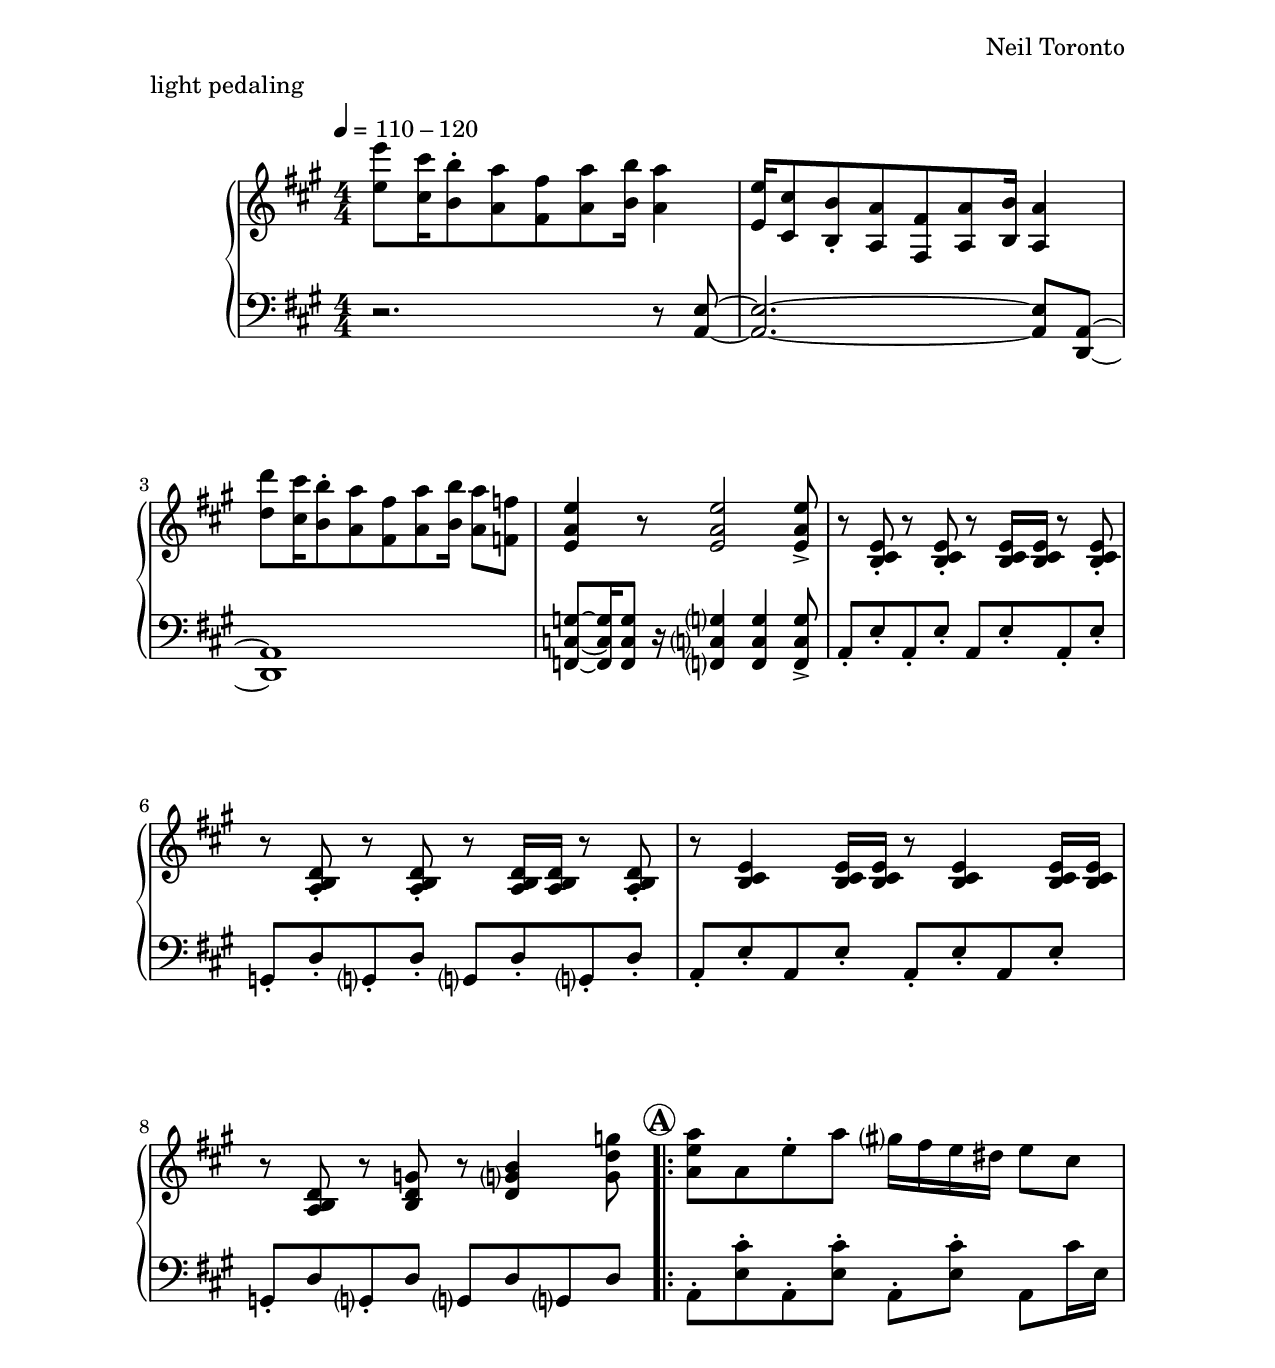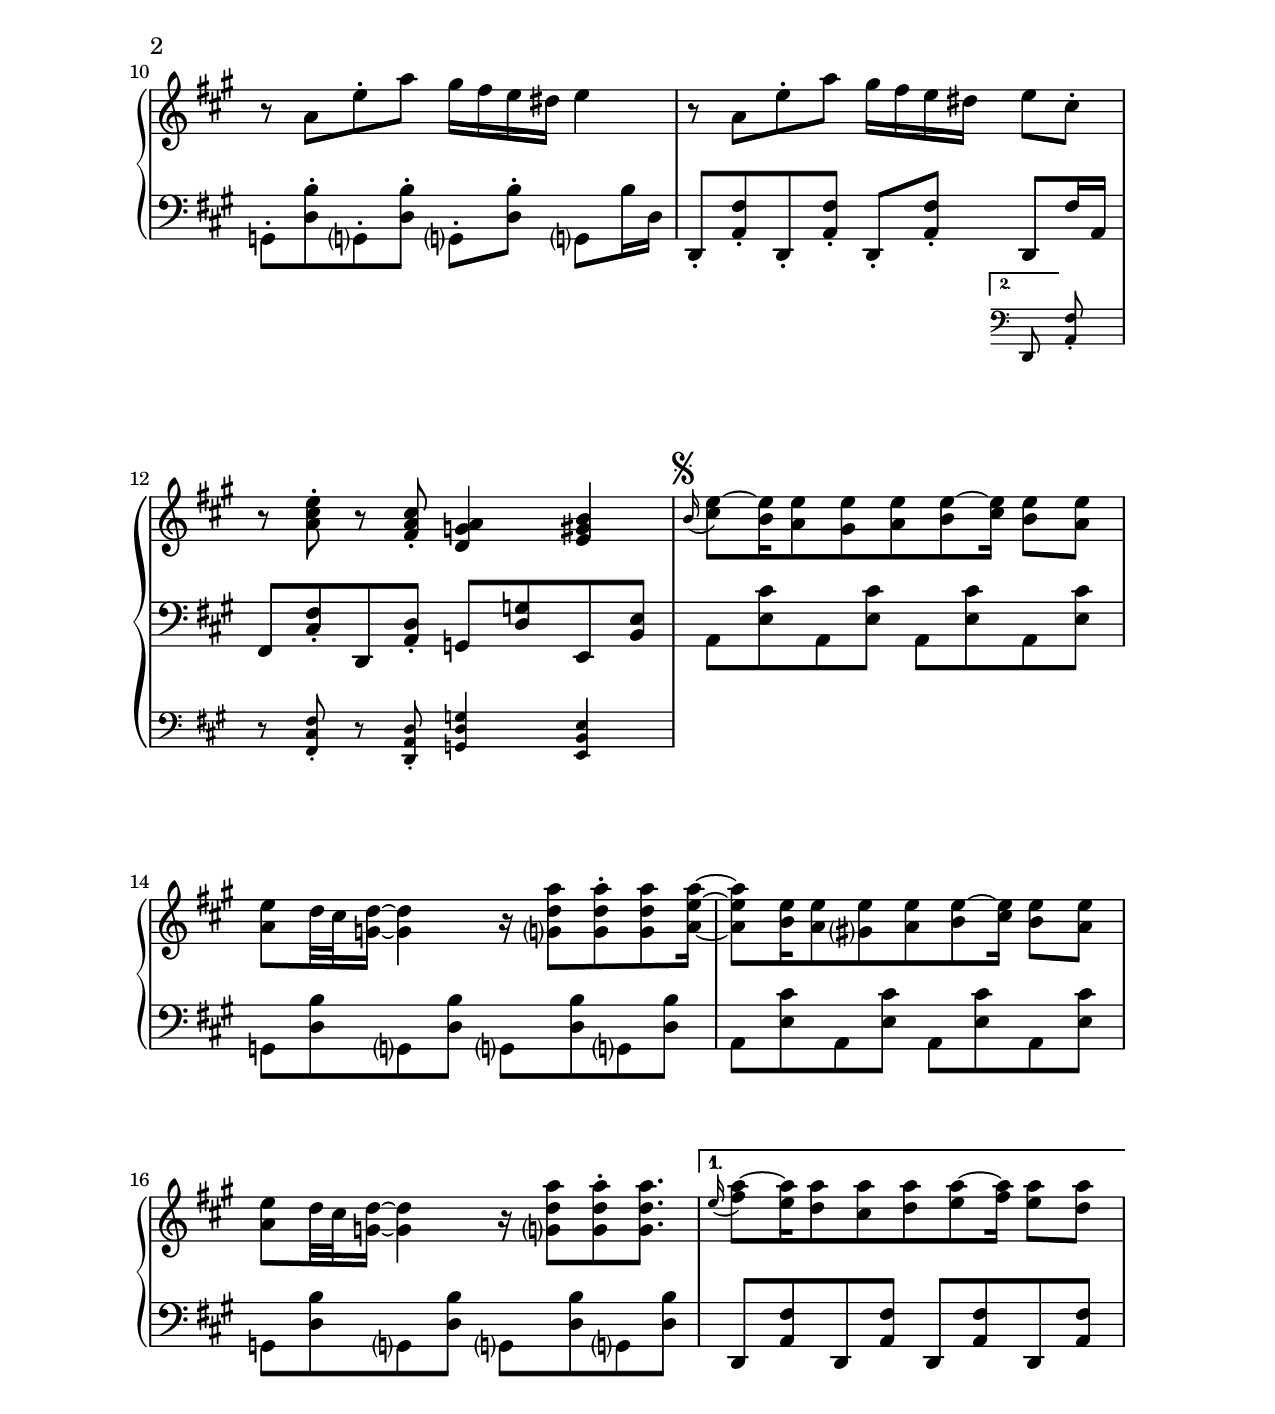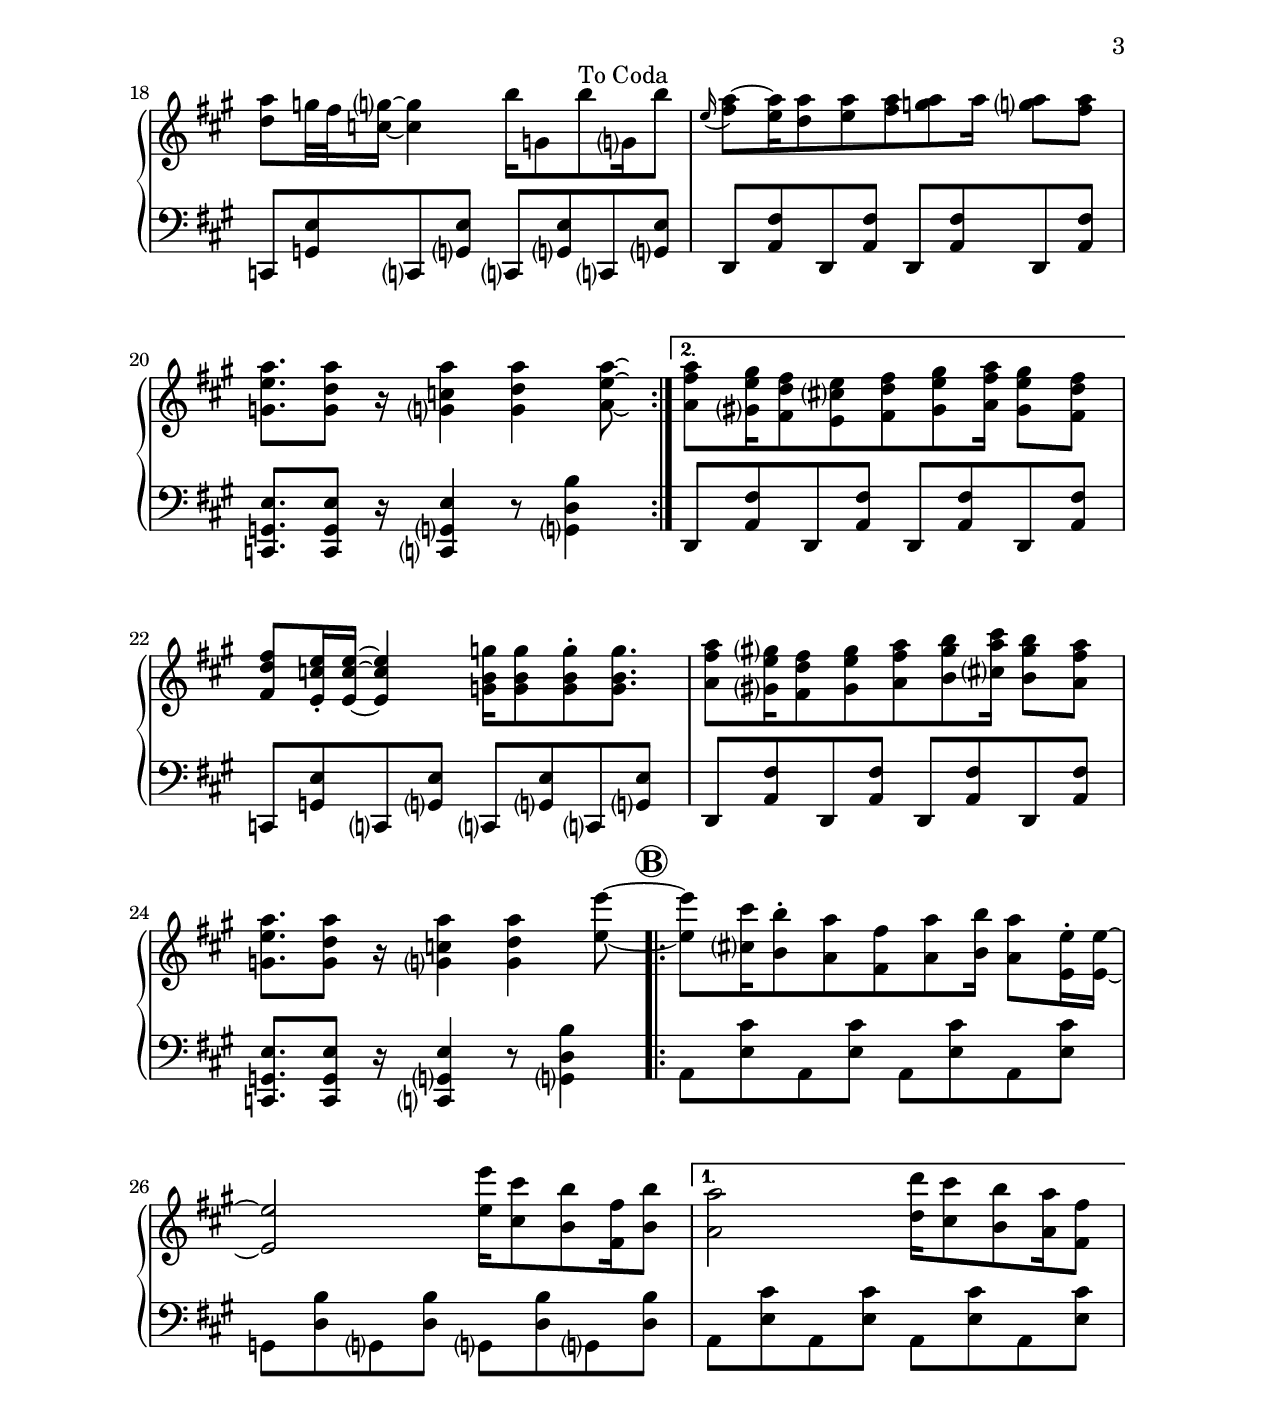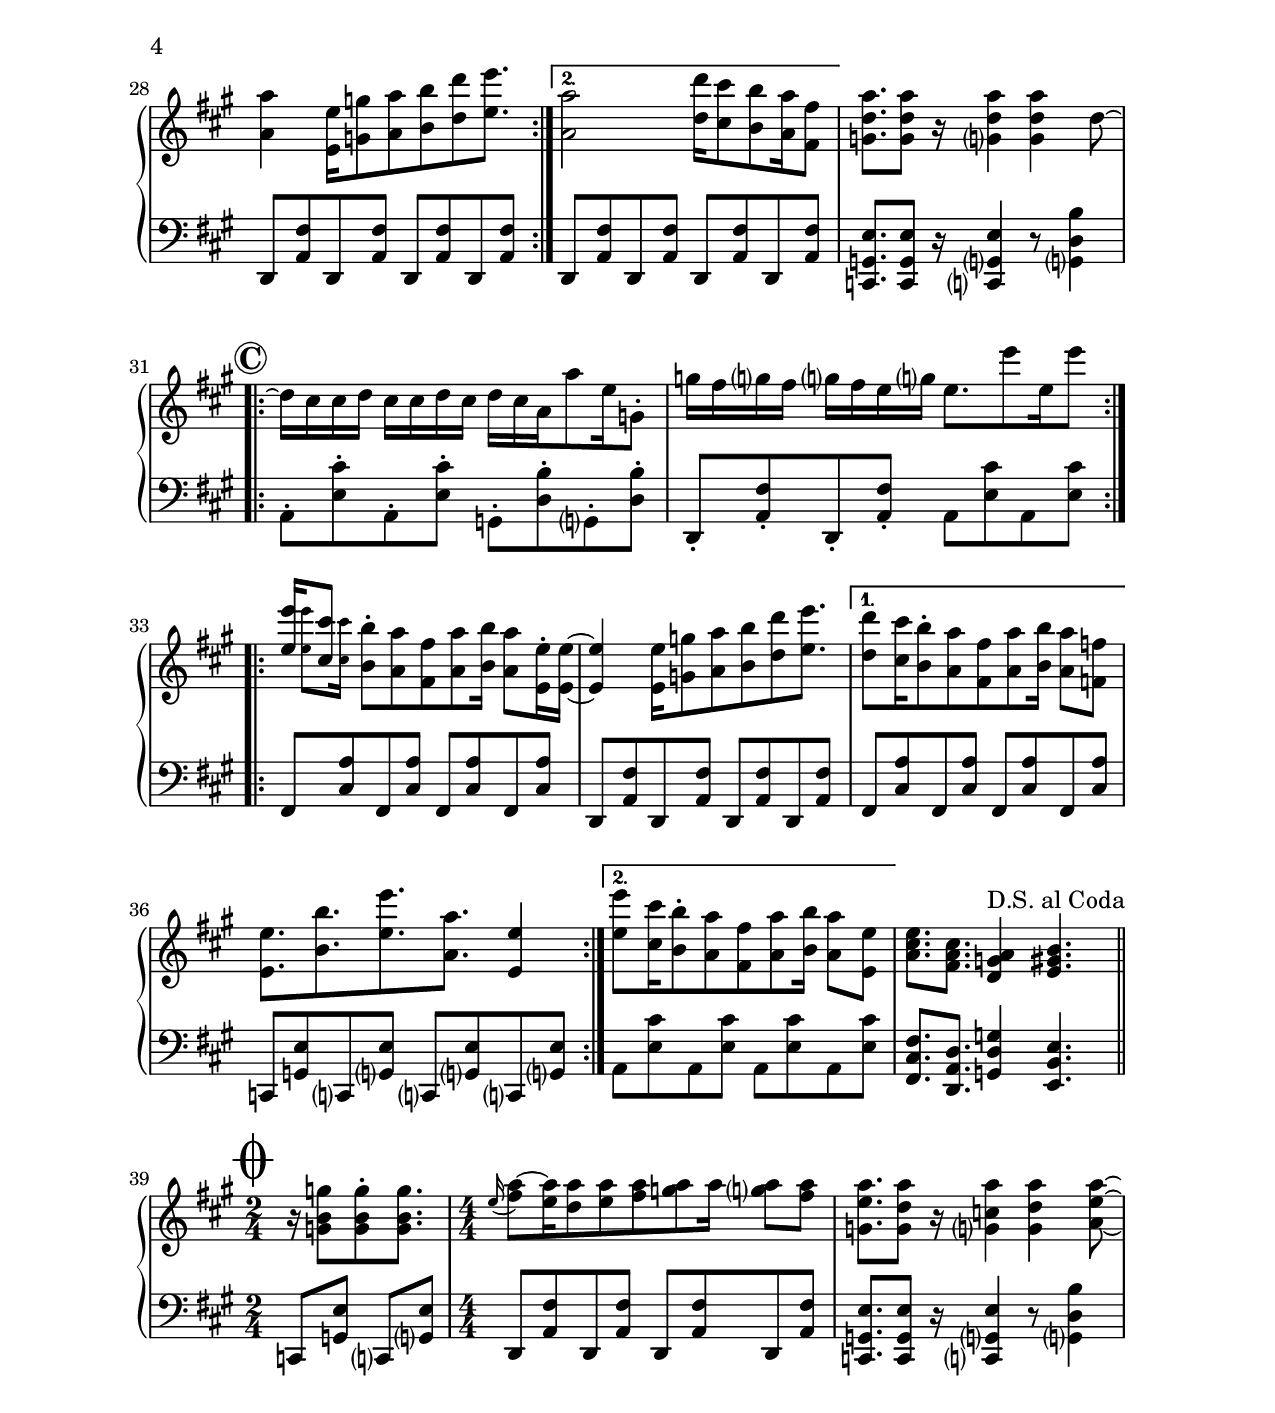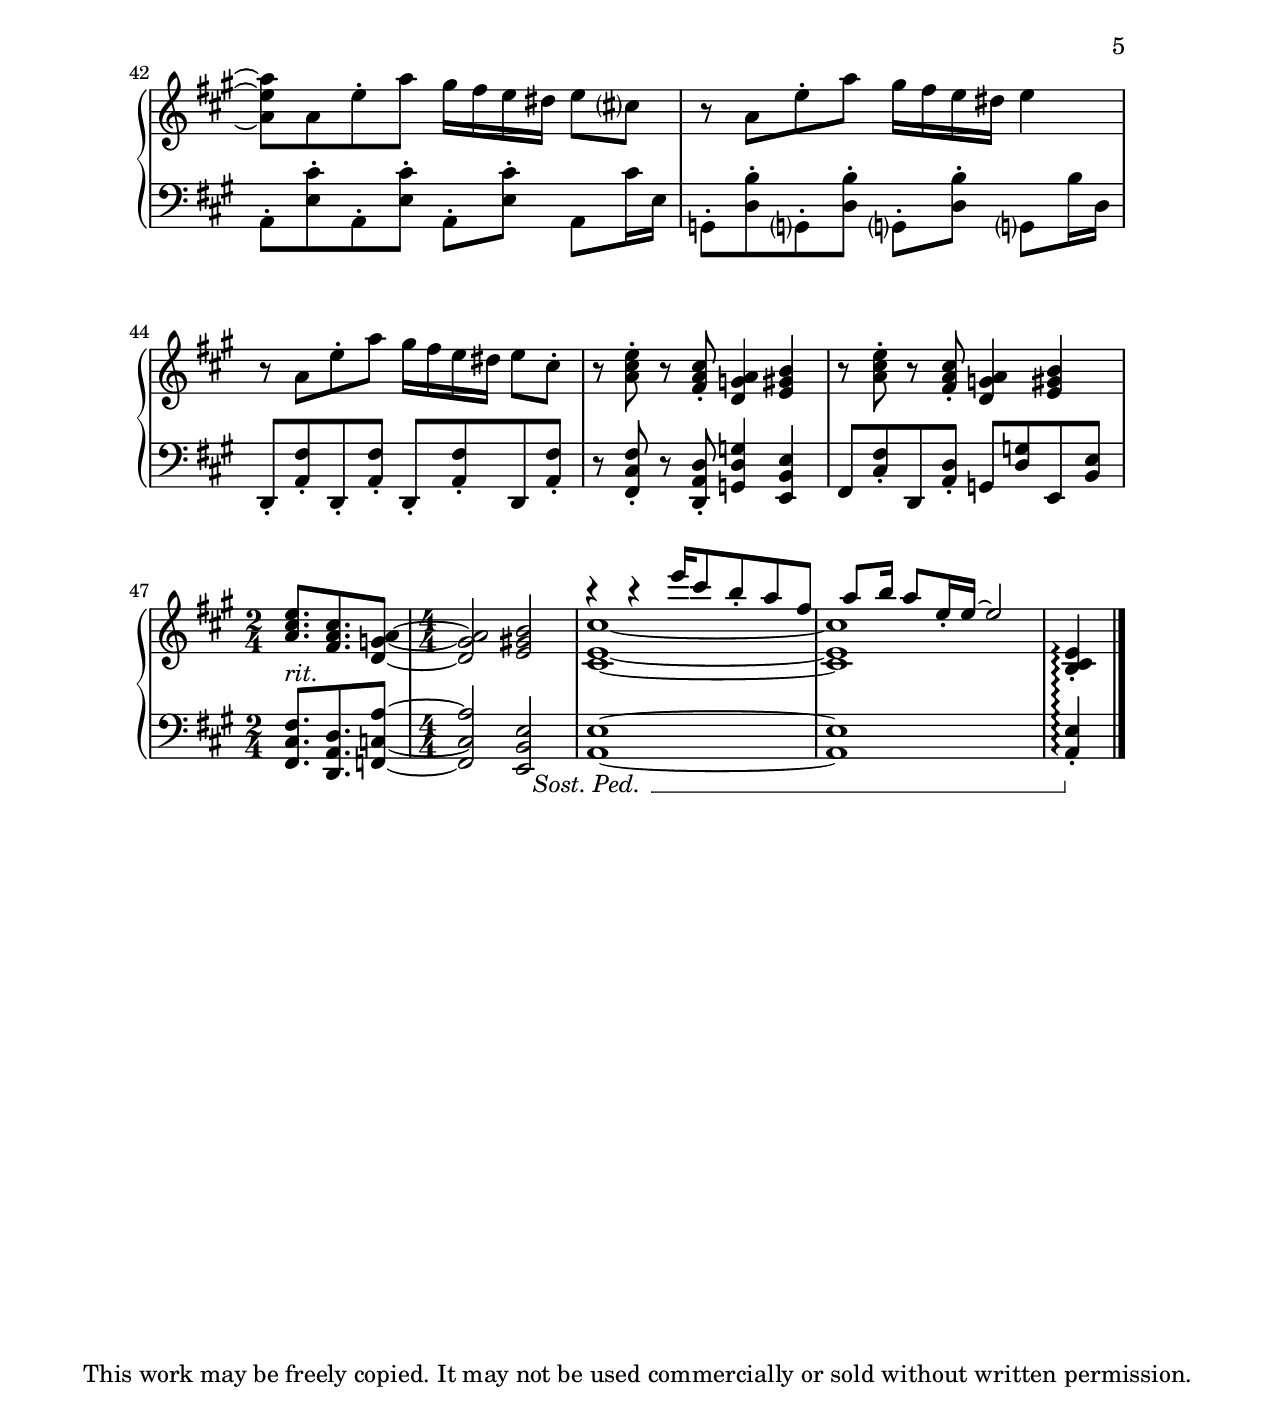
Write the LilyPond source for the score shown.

\include "../common.ly"

\header {
	composer = "Neil Toronto"
	meter = "light pedaling"
}

upperIntro = {
  \clef treble

  <e'' e'''>8 <cis'' cis'''>16 <b' b''>8\st <a' a''> <fis' fis''> <a' a''> <b' b''>16 <a' a''>4 |
  <e' e''>16 <cis' cis''>8 <b b'>\st <a a'> <fis fis'> <a a'> <b b'>16 <a a'>4 |
  <d'' d'''>8 <cis'' cis'''>16 <b' b''>8\st <a' a''> <fis' fis''> <a' a''> <b' b''>16 <a' a''>8 <f' f''> |
  <e' a' e''>4 r8 <e' a' e''>2 <e' a' e''>8-> |

  r8 <b cis' e'>8\st r8 <b cis' e'>8\st r8 <b cis' e'>16 <b cis' e'>16 r8 <b cis' e'>8\st |
  r8 <a b d'>8\st r8 <a b d'>8\st r8 <a b d'>16 <a b d'>16 r8 <a b d'>8\st
  r8 <b cis' e'>4 <b cis' e'>16 <b cis' e'>16 r8 <b cis' e'>4 <b cis' e'>16 <b cis' e'>16
  r8 <a b d'> r <b d' g'> r <d' g' b'>4 <g' d'' g''>8 |

}

lowerIntro = {
  \clef bass

  r2. r8 <a, e>8 ~ |
  <a, e>2. ~ <a, e>8 <d, a,>8 ~ |
  <d, a,>1 |
  <f, c g>8 ~ <f, c g>16 <f, c g>8 r16 <f, c g>4 <f, c g> <f, c g>8-> |

  a,8\st e\st a,\st e\st a, e\st a,\st e\st |
  g,8\st d\st g,\st d\st g, d\st g,\st d\st |
  a,8\st e\st a, e\st a,8\st e\st a, e\st |
  g,8\st d g,\st d g, d g, d |

}

upperA = {
  \clef treble

\repeat volta 2 {
  <a' e'' a''>8 a' e''\st a'' gis''16 fis'' e'' dis'' e''8 cis'' |
  r8 a' e''\st a'' gis''16 fis'' e'' dis'' e''4 |
  r8 a' e''\st a'' gis''16 fis'' e'' dis'' e''8 cis''\st |
  r8 <a' cis'' e''>\st r <fis' a' cis''>\st <d' g' a'>4 <e' gis' b'> |

  \grace{b'16(^\markup{\musicglyph #"scripts.segno"}} <cis'' e''~>8)
  <b' e''>16 <a' e''>8 <gis' e''> <a' e''> <b' e'' ~> <cis'' e''>16 <b' e''>8 <a' e''> |
  <a' e''>8 d''32 cis''32 <g' d''>16 ~ <g' d''>4 r16 <g' d'' a''>8 <g' d'' a''>8\st <g' d'' a''>8 <a' e'' a''>16 ~ |
  <a' e'' a''>8 <b' e''>16 <a' e''>8 <gis' e''> <a' e''> <b' e'' ~> <cis'' e''>16 <b' e''>8 <a' e''> |
  <a' e''>8 d''32 cis''32 <g' d''>16 ~ <g' d''>4 r16 <g' d'' a''>8 <g' d'' a''>8\st <g' d'' a''>8. |
}
\alternative {
{
  \grace{e''16(} <fis'' a''~>8) <e'' a''>16 <d'' a''>8 <cis'' a''> <d'' a''> <e'' a'' ~> <fis'' a''>16 <e'' a''>8 <d'' a''> |
  <d'' a''> g''32 fis'' <c'' g''>16 ~ <c'' g''>4 b''16 g'8 b''^\markup{To Coda} g'16 b''8 |
  \grace{e''16(} <fis'' a''~>8) <e'' a''>16 <d'' a''>8 <e'' a''> <fis'' a''> <g'' a''> a''16 <g'' a''>8 <fis'' a''> |
  <g' e'' a''>8. <g' d'' a''>8 r16 <g' c'' a''>4 <g' d'' a''>4 <a' e'' a''>8 \laissezVibrer | 
}
{
  <a' fis'' a''>8 <gis' e'' gis''>16 <fis' d'' fis''>8 <e' cis'' e''> <fis' d'' fis''> <gis' e'' gis''> <a' fis'' a''>16 <gis' e'' gis''>8 <fis' d'' fis''> |
  <fis' d'' fis''>8 <e' c'' e''>16\st <e' c'' e''>16 ~ <e' c'' e''>4 <g' b' g''>16 <g' b' g''>8 <g' b' g''>8\st <g' b' g''>8. |
  <a' fis'' a''>8 <gis' e'' gis''>16 <fis' d'' fis''>8 <gis' e'' gis''> <a' fis'' a''> <b' gis'' b''> <cis'' a'' cis'''>16 <b' gis'' b''>8 <a' fis'' a''>8 |
  <g' e'' a''>8. <g' d'' a''>8 r16 <g' c'' a''>4 <g' d'' a''>4 <e'' e'''>8 ~ |
}
}
}

lowerA = {
  \clef bass

\repeat volta 2 {
  a,8\st <e cis'>\st a,\st <e cis'>\st a,\st <e cis'>\st a, cis'16 e |
  g,8\st <d b>\st g,\st <d b>\st g,\st <d b>\st g, b16 d |

  d,8\st <a, fis>\st d,\st <a, fis>\st d,\st <a, fis>\st
  << { d, fis16 a, |
       fis,8 <cis fis>_. d, <a, d>_. g, <d g> e, <b, e> |
     }
     \\
     \new Staff = "this" \with {
       fontSize = #-2
       \override StaffSymbol #'staff-space = #(magstep -2)
       \consists "Volta_engraver"
     }{
       \clef bass
       \key a \major
       \once \override Staff.TimeSignature #'stencil = ##f
       \once \override Staff.KeySignature #'stencil = ##f
       \set Staff.voltaSpannerDuration = #(ly:make-moment 1 8)
       \set Staff.repeatCommands = #'((volta "2."))
       d,8
       \set Staff.repeatCommands = #'((volta #f))
       <a, fis>8\st |
       r8 <fis, cis fis>\st r8 <d, a, d>\st <g, d g>4 <e, b, e> |
  } >>
  \grace{s16} a,8 <e cis'> a,8 <e cis'> a,8 <e cis'> a,8 <e cis'> |
  g,8 <d b> g,8 <d b> g,8 <d b> g,8 <d b> |
  a,8 <e cis'> a,8 <e cis'> a,8 <e cis'> a,8 <e cis'> |
  g,8 <d b> g,8 <d b> g,8 <d b> g,8 <d b> |
}
\alternative {
{
  \grace{s16} d,8 <a, fis> d,8 <a, fis> d,8 <a, fis> d,8 <a, fis> |
  c,8 <g, e> c,8 <g, e> c,8 <g, e> c,8 <g, e> |
  d,8 <a, fis> d,8 <a, fis> d,8 <a, fis> d,8 <a, fis> |
  <c, g, e>8. <c, g, e>8 r16 <c, g, e>4 r8 <g, d b>4 |
}
{
  d,8 <a, fis> d,8 <a, fis> d,8 <a, fis> d,8 <a, fis> |
  c,8 <g, e> c,8 <g, e> c,8 <g, e> c,8 <g, e> |
  d,8 <a, fis> d,8 <a, fis> d,8 <a, fis> d,8 <a, fis> |
  <c, g, e>8. <c, g, e>8 r16 <c, g, e>4 r8 <g, d b>4 |
}
}  
}

upperB = {
  \clef treble

\repeat volta 2 {
  <e'' e'''>8 <cis'' cis'''>16 <b' b''>8\st <a' a''> <fis' fis''> <a' a''> <b' b''>16 <a' a''>8 <e' e''>16\st <e' e''>16 ~ |
  <e' e''>2 <e'' e'''>16 <cis'' cis'''>8 <b' b''> <fis' fis''>16 <b' b''>8 |
}
\alternative {
{
  <a' a''>2 <d'' d'''>16 <cis'' cis'''>8 <b' b''> <a' a''>16 <fis' fis''>8 |
  <a' a''>4 <e' e''>16 <g' g''>8 <a' a''> <b' b''> <d'' d'''> <e'' e'''>8. |
}
{
  <a' a''>2 <d'' d'''>16 <cis'' cis'''>8 <b' b''> <a' a''>16 <fis' fis''>8 |
  <g' d'' a''>8. <g' d'' a''>8 r16 <g' d'' a''>4 <g' d'' a''>4 d''8 ~ |
}
}
}

lowerB = {
  \clef bass

\repeat volta 2 {
  a,8 <e cis'> a,8 <e cis'> a,8 <e cis'> a,8 <e cis'> |
  g,8 <d b> g,8 <d b> g,8 <d b> g,8 <d b> |
}
\alternative {
{
  a,8 <e cis'> a,8 <e cis'> a,8 <e cis'> a,8 <e cis'> |
  d,8 <a, fis> d,8 <a, fis> d,8 <a, fis> d,8 <a, fis> |
}
{
  d,8 <a, fis> d,8 <a, fis> d,8 <a, fis> d,8 <a, fis> |
  <c, g, e>8. <c, g, e>8 r16 <c, g, e>4 r8 <g, d b>4 |
}
}
}


upperC = {
  \clef treble

\repeat volta 2 {
  d''16 cis'' cis'' d'' cis'' cis'' d'' cis'' d'' cis'' a' a''8 e''16 g'8\st |
  g''16 fis'' g'' fis'' g'' fis'' e'' g'' e''8. e'''8 e''16 e'''8 |
}

\repeat volta 2 {
  <<{<e'' e'''>16[ <cis'' cis'''>8]} \\
    \teeny \once \override NoteColumn #'force-hshift = #2 {<e'' e'''>8[ <cis'' cis'''>16]}>>
  <b' b''>8\st <a' a''> <fis' fis''> <a' a''> <b' b''>16 <a' a''>8 <e' e''>16\st <e' e''>16 ~ |
  <e' e''>4 <e' e''>16 <g' g''>8 <a' a''> <b' b''> <d'' d'''> <e'' e'''>8. |
}
\alternative {
{
  <d'' d'''>8 <cis'' cis'''>16 <b' b''>8\st <a' a''> <fis' fis''> <a' a''> <b' b''>16 <a' a''>8 <f' f''> |
  <e' e''>8. <b' b''>8. <e'' e'''>8. <a' a''>8. <e' e''>4 |
}
{
  <e'' e'''>8 <cis'' cis'''>16 <b' b''>8\st <a' a''> <fis' fis''> <a' a''> <b' b''>16 <a' a''>8 <e' e''>8 |
  <a' cis'' e''>8. <fis' a' cis''>8. <d' g' a'>4^\markup{D.S. al Coda} <e' gis' b'>4. |
}
}
}

lowerC = {
  \clef bass
\repeat volta 2 {
  a,8\st <e cis'>\st a,8\st <e cis'>\st g,8\st <d b>\st g,8\st <d b>\st |
  d,8\st <a, fis>\st d,8\st <a, fis>\st a,8 <e cis'> a,8 <e cis'> |
}

\repeat volta 2 {
  fis,8 <cis a> fis,8 <cis a> fis,8 <cis a> fis,8 <cis a> |
  d,8 <a, fis> d,8 <a, fis> d,8 <a, fis> d,8 <a, fis> |
}
\alternative {
{
  fis,8 <cis a> fis,8 <cis a> fis,8 <cis a> fis,8 <cis a> |
  c,8 <g, e> c,8 <g, e> c,8 <g, e> c,8 <g, e> |
}
{
  a,8 <e cis'> a,8 <e cis'> a,8 <e cis'> a,8 <e cis'> |
  <fis, cis fis>8. <d, a, d>8. <g, d g>4 <e, b, e>4. |
}
}
}

upperCoda = {
  \clef treble

  \override Staff.TimeSignature #'break-visibility = #end-of-line-invisible
  \break
  
  \once \override Score.RehearsalMark #'font-size = #5
  \mark \markup{\musicglyph #"scripts.coda"}

  \time 2/4
  r16 <g' b' g''>8 <g' b' g''>8\st <g' b' g''>8. |
  \time 4/4
  \grace{e''16(} <fis'' a''~>8) <e'' a''>16 <d'' a''>8 <e'' a''> <fis'' a''> <g'' a''> a''16 <g'' a''>8 <fis'' a''> |
  <g' e'' a''>8. <g' d'' a''>8 r16 <g' c'' a''>4 <g' d'' a''>4 <a' e'' a''>8 ~ |
  
  <a' e'' a''>8 a' e''\st a'' gis''16 fis'' e'' dis'' e''8 cis'' |
  r8 a' e''\st a'' gis''16 fis'' e'' dis'' e''4 |
  r8 a' e''\st a'' gis''16 fis'' e'' dis'' e''8 cis''\st |

  r8 <a' cis'' e''>\st r <fis' a' cis''>\st <d' g' a'>4 <e' gis' b'> |
  r8 <a' cis'' e''>\st r <fis' a' cis''>\st <d' g' a'>4 <e' gis' b'> |
  \time 2/4
  <a' cis'' e''>8. <fis' a' cis''>8. <d' g' a'>8 ~ |
  \time 4/4
  <d' g' a'>2 <e' gis' b'>2 |

  <<{r4 r4 e'''16 cis'''8 b''_. a'' fis'' a'' b''16 a''8 e''16_. e'' ~ e''2} \\
    {<cis' e' cis''>1 ~ <cis' e' cis''>1}>> |
  <b cis' e'>4\st\arpeggio
}

lowerCoda = {
  \clef bass

  \override Staff.TimeSignature #'break-visibility = #end-of-line-invisible
  \break

  \time 2/4
  c,8 <g, e> c,8 <g, e> |
  \time 4/4
  \grace{s16} d,8 <a, fis> d,8 <a, fis> d,8 <a, fis> d,8 <a, fis> |
  <c, g, e>8. <c, g, e>8 r16 <c, g, e>4 r8 <g, d b>4 |

  a,8\st <e cis'>\st a,\st <e cis'>\st a,\st <e cis'>\st a, cis'16 e |
  g,8\st <d b>\st g,\st <d b>\st g,\st <d b>\st g, b16 d |
  d,8\st <a, fis>\st d,\st <a, fis>\st d,\st <a, fis>\st d, <a, fis>\st |

  r8 <fis, cis fis>\st r8 <d, a, d>\st <g, d g>4 <e, b, e> |
  fis,8 <cis fis>\st d, <a, d>\st g, <d g> e, <b, e> |
  \time 2/4
  <fis, cis fis>8.^\markup{\italic rit.} <d, a, d>8. <f, c a>8 ~ |
  \time 4/4
  <f, c a>2 <e, b, e>2 |

  <a, e>1\sostenutoOn ~ <a, e>1 |
  <a, e>4\st\arpeggio\sostenutoOff
}

stuff = {
  \new PianoStaff <<
    \setupPianoStaff
    \new Staff = "up" \with {
      \consists "Volta_engraver"
    } {
      \setupRHStaff
      \set Staff.voltaSpannerDuration = #(ly:make-moment 4 4)
      \key a \major
      \time 4/4
      \tempo 4 = 110 ~ 120
      \upperIntro
      \mark \default
      \upperA
      \mark \default
      \upperB
      \mark \default
      \upperC
      \bar "||"
      \upperCoda
      \bar "|."
    }
    \new Staff = "down" {
      \setupLHStaff
      \key a \major
      \lowerIntro
      \lowerA
      \lowerB
      \lowerC
      \lowerCoda
    }
  >>
}

\score {
  \context Score \with {
    \remove "Volta_engraver"
  }
  \keepWithTag #'layout \removeWithTag #'midi \stuff
  \layout { }
}

\score {
  \unfoldRepeats \articulate <<
    \removeWithTag #'layout \keepWithTag #'midi \stuff
  >>
  \midi { }
}

